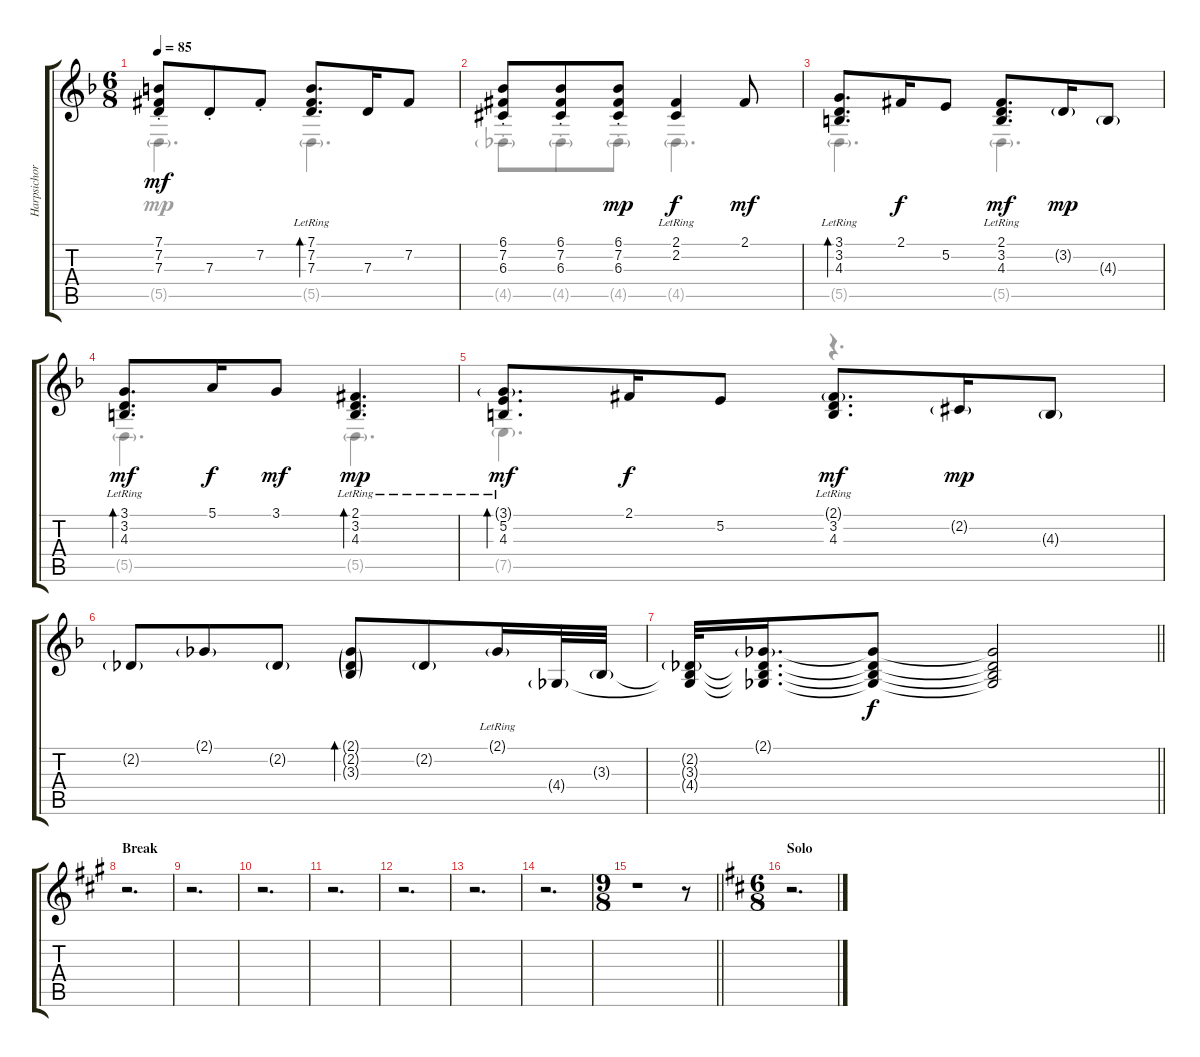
\track ("Harpsichord and Celesta (Alex Staropoli)" "Harpsichor") {instrument harpsichord}
\staff {score tabs}
\tuning (E4 B3 G3 D3 A2 E2) {hide}
\voice
\ts (6 8)
\tempo 85
\clef g2
\ks dminor
(7.1{st} 7.2{st acc #} 7.3{st}).8{dy mf} 7.3{st}.8 7.2{st acc #}.8 (7.1{lr} 7.2{lr acc #} 7.3{lr}).8{d bd 60} 7.3.16 7.2{acc #}.8 |
(6.1{st} 7.2{st acc #} 6.3{st acc #}).8 (6.1{st} 7.2{st acc #} 6.3{st acc #}).8 (6.1{st} 7.2{st acc #} 6.3{st acc #}).8{dy mp} (2.1{acc #} 2.2{lr acc #}).4{dy f} 2.1{acc #}.8{dy mf} |
(3.1 3.2{lr} 4.3{lr}).8{d bd 60} 2.1{acc #}.16{dy f} 5.2.8 (2.1{lr acc #} 3.2{lr} 4.3{lr}).8{d dy mf} 3.2{g}.16{dy mp} 4.3{g}.8 |
(3.1 3.2{lr} 4.3{lr}).8{d bd 60 dy mf} 5.1.16{dy f} 3.1.8{dy mf} (2.1{lr acc #} 3.2{lr} 4.3{lr}).4{d bd 60 dy mp} |
(3.1{g} 5.2{lr} 4.3{lr}).8{d bd 60 dy mf} 2.1{acc #}.16{dy f} 5.2.8 (2.1{g acc #} 3.2{lr} 4.3{lr}).8{d dy mf} 2.2{g acc #}.16{dy mp} 4.3{g}.8 |
2.2{g}.8 2.1{g}.8 2.2{g}.8 (2.1{g} 2.2{g} 3.3{g}).8{bd 120} 2.2{g}.8 2.1{g lr}.16 4.4{g}.32 3.3{g}.32 |
\barLineRight lightlight
(2.2{g} 3.3{t} 4.4{t}).32 (2.1{g} 2.2{t} 3.3{t} 4.4{t}).16{d} (2.1{t} 2.2{t} 3.3{t} 4.4{t}).8{dy f} (2.1{t} 2.2{t} 3.3{t} 4.4{t}).2 |
\section ("" "Break")
\ks f#minor
r.2{d} |
r.2{d} |
r.2{d} |
r.2{d} |
r.2{d} |
r.2{d} |
r.2{d} |
\ts (9 8)
\barLineRight lightlight
r.1 r.8 |
\ts (6 8)
\section ("" "Solo")
\ks bminor
r.2{d}
\voice
\clef g2
\ottava regular
\simile none
\ks dminor
5.5{g}.4{d dy mp} 5.5{g}.4{d} |
4.5{g st}.8 4.5{g st}.8 4.5{g st}.8 4.5{g}.4{d} |
5.5{g}.4{d} 5.5{g}.4{d} |
5.5{g}.4{d} 5.5{g}.4{d} |
7.5{g}.4{d} r.4{d} |
|
\barLineRight lightlight
|
\ks f#minor
|
|
|
|
|
|
|
\barLineRight lightlight
|
\ks bminor
